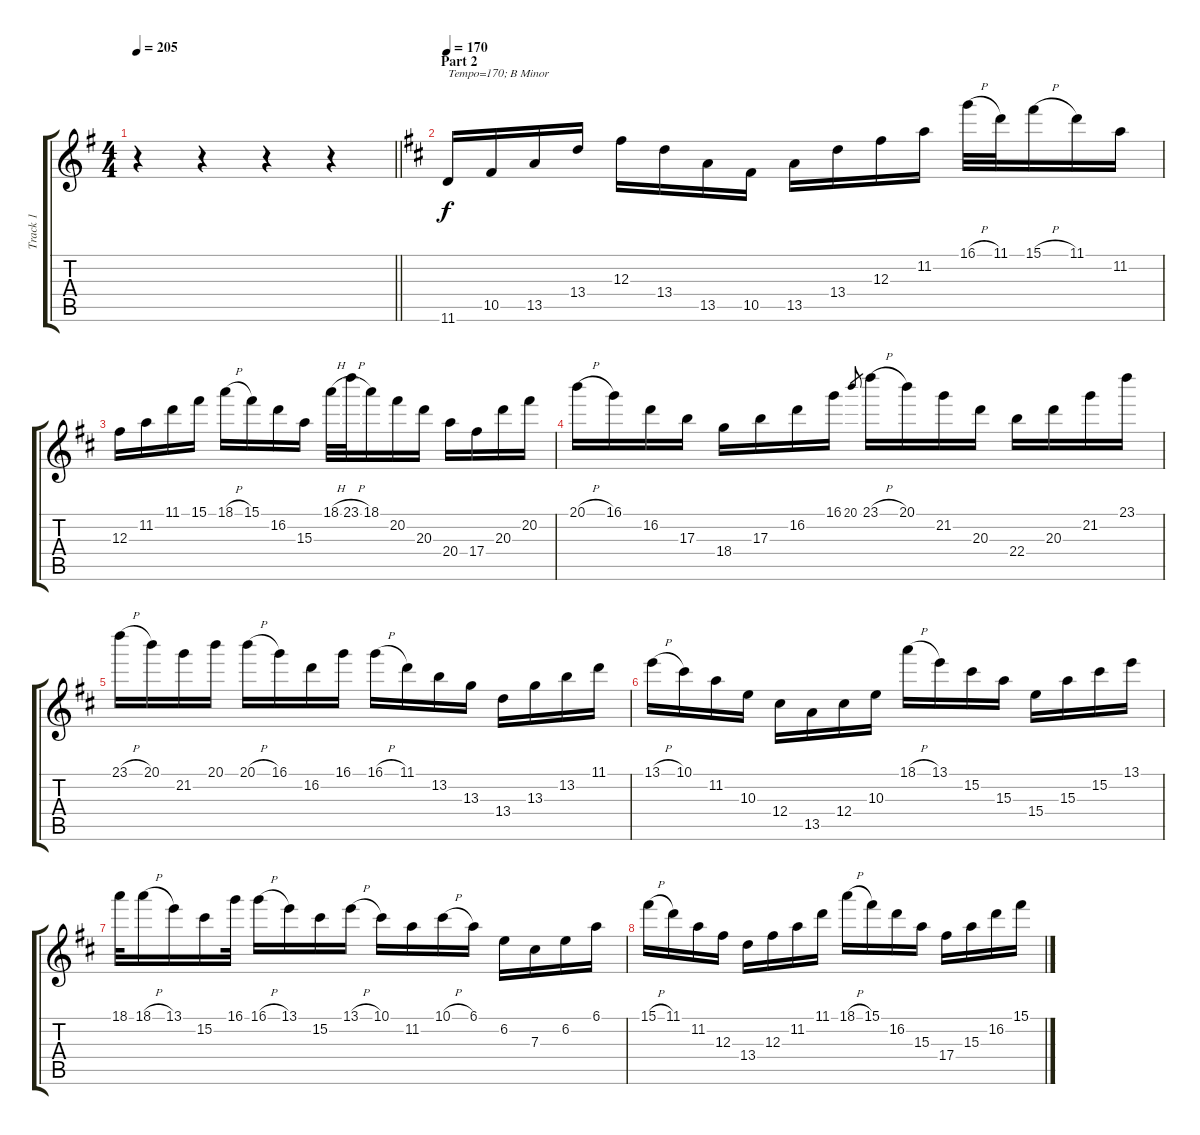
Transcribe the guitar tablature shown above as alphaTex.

\track ("Track 1" "Track 1") {instrument distortionguitar}
\staff {score tabs}
\tuning (Eb4 Bb3 Gb3 Db3 Ab2 Eb2) {hide}
\ts (4 4)
\tempo 205
\clef g2
\barLineRight lightlight
\ks g
r.4{dy f} r.4 r.4 r.4 |
\section ("" "Part 2")
\tempo 170
\ks bminor
11.6.16{txt "Tempo=170; B Minor"} 10.5.16 13.5.16 13.4.16 12.3.16 13.4.16 13.5.16 10.5.16 13.5.16 13.4.16 12.3.16 11.2.16 16.1{h}.32 11.1.32 15.1{h}.16 11.1.16 11.2.16 |
12.3.16 11.2.16 11.1.16 15.1.16 18.1{h}.16 15.1.16 16.2.16 15.3.16 18.1{h}.32 23.1{h}.32 18.1.16 20.2.16 20.3.16 20.4.16 17.4.16 20.3.16 20.2.16 |
20.1{h}.16 16.1.16 16.2.16 17.3.16 18.4.16 17.3.16 16.2.16 16.1.16 20.1.8{gr} 23.1{h}.16 20.1.16 21.2.16 20.3.16 22.4.16 20.3.16 21.2.16 23.1.16 |
23.1{h}.16 20.1.16 21.2.16 20.1.16 20.1{h}.16 16.1.16 16.2.16 16.1.16 16.1{h}.16 11.1.16 13.2.16 13.3.16 13.4.16 13.3.16 13.2.16 11.1.16 |
13.1{h}.16 10.1.16 11.2.16 10.3.16 12.4.16 13.5.16 12.4.16 10.3.16 18.1{h}.16 13.1.16 15.2.16 15.3.16 15.4.16 15.3.16 15.2.16 13.1.16 |
18.1.32 18.1{h}.16 13.1.16 15.2.16 16.1.32 16.1{h}.16 13.1.16 15.2.16 13.1{h}.16 10.1.16 11.2.16 10.1{h}.16 6.1.16 6.2.16 7.3.16 6.2.16 6.1.16 |
15.1{h}.16 11.1.16 11.2.16 12.3.16 13.4.16 12.3.16 11.2.16 11.1.16 18.1{h}.16 15.1.16 16.2.16 15.3.16 17.4.16 15.3.16 16.2.16 15.1.16
